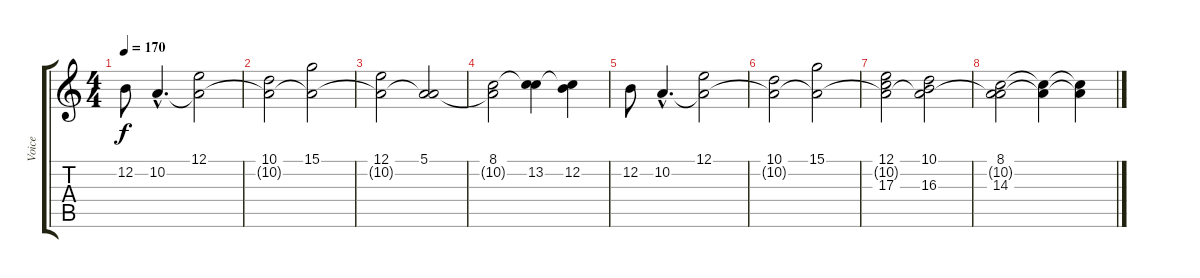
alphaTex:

\track ("Voice" "Voice") {instrument flute}
\staff {score tabs}
\tuning (E4 B3 G3 D3 A2 E2) {hide}
\ts (4 4)
\tempo 170
\clef g2
\ks c
12.2.8{dy f} 10.2{hac}.4{d} (12.1 10.2{t}).2 |
(10.1 10.2{t}).2 (15.1 10.2{t}).2 |
(12.1 10.2{t}).2 (5.1 10.2{t}).2 |
(8.1 10.2{t}).2 (8.1{t} 13.2).4 (8.1{t} 12.2).4 |
12.2.8 10.2{hac}.4{d} (12.1 10.2{t}).2 |
(10.1 10.2{t}).2 (15.1 10.2{t}).2 |
(12.1 10.2{t} 17.3).2 (10.1 10.2{t} 16.3).2 |
(8.1 10.2{t} 14.3).2 (8.1{t} 14.3{t}).4 (8.1{t} 14.3{t}).4
